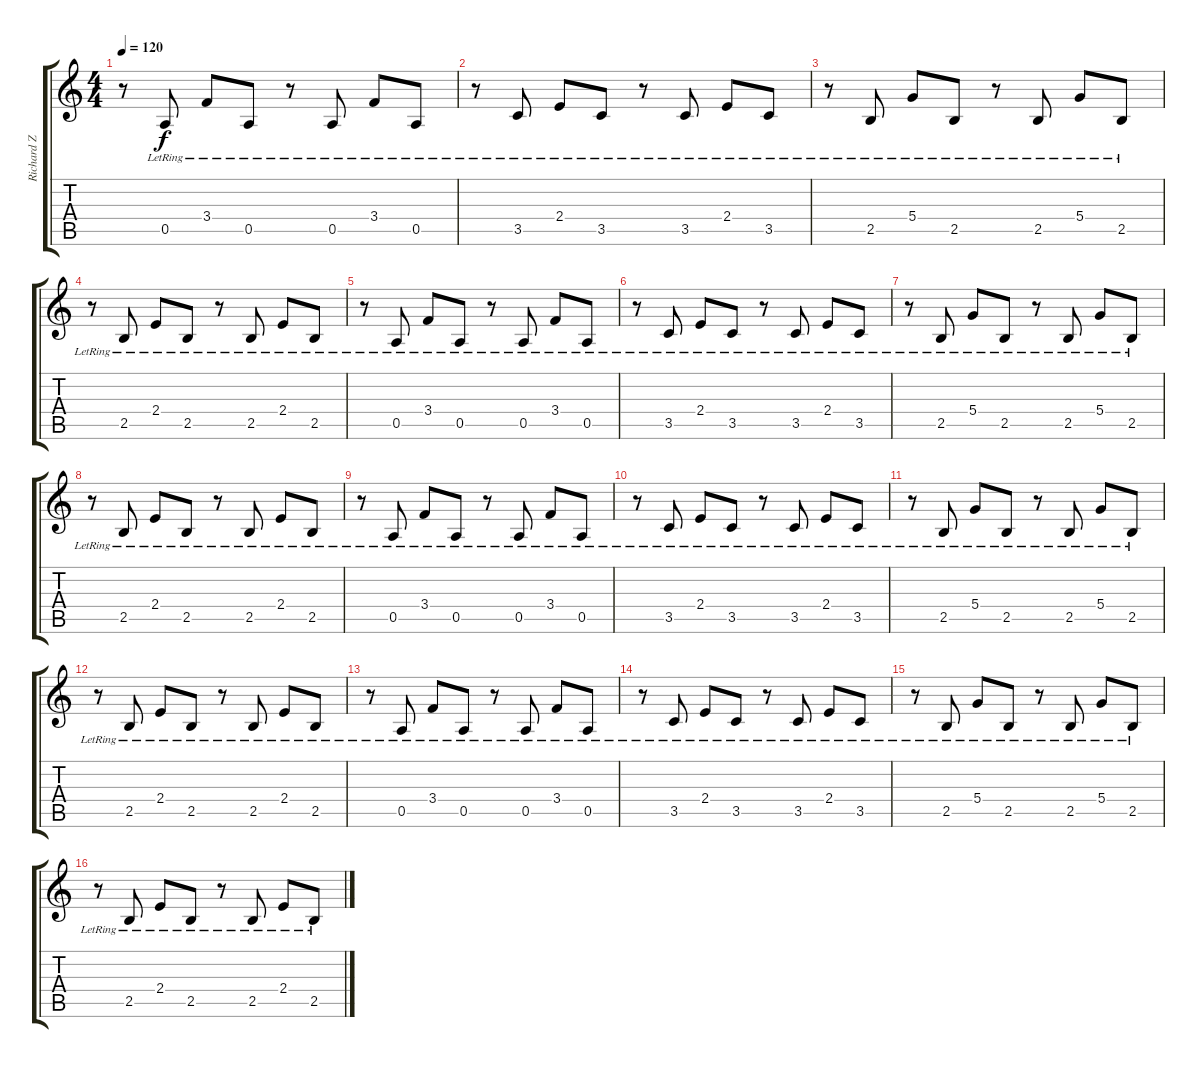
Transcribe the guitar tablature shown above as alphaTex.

\track ("Richard Z Kruspe Bernstein (1st Guitar)" "Richard Z ") {instrument acousticguitarsteel}
\staff {score tabs}
\tuning (E4 B3 G3 D3 A2 E2) {hide}
\ts (4 4)
\tempo 120
\clef g2
\ks c
r.8{dy f} 0.5{lr}.8 3.4{lr}.8 0.5{lr}.8 r.8 0.5{lr}.8 3.4{lr}.8 0.5{lr}.8 |
r.8 3.5{lr}.8 2.4{lr}.8 3.5{lr}.8 r.8 3.5{lr}.8 2.4{lr}.8 3.5{lr}.8 |
r.8 2.5{lr}.8 5.4{lr}.8 2.5{lr}.8 r.8 2.5{lr}.8 5.4{lr}.8 2.5{lr}.8 |
r.8 2.5{lr}.8 2.4{lr}.8 2.5{lr}.8 r.8 2.5{lr}.8 2.4{lr}.8 2.5{lr}.8 |
r.8 0.5{lr}.8 3.4{lr}.8 0.5{lr}.8 r.8 0.5{lr}.8 3.4{lr}.8 0.5{lr}.8 |
r.8 3.5{lr}.8 2.4{lr}.8 3.5{lr}.8 r.8 3.5{lr}.8 2.4{lr}.8 3.5{lr}.8 |
r.8 2.5{lr}.8 5.4{lr}.8 2.5{lr}.8 r.8 2.5{lr}.8 5.4{lr}.8 2.5{lr}.8 |
r.8 2.5{lr}.8 2.4{lr}.8 2.5{lr}.8 r.8 2.5{lr}.8 2.4{lr}.8 2.5{lr}.8 |
r.8 0.5{lr}.8 3.4{lr}.8 0.5{lr}.8 r.8 0.5{lr}.8 3.4{lr}.8 0.5{lr}.8 |
r.8 3.5{lr}.8 2.4{lr}.8 3.5{lr}.8 r.8 3.5{lr}.8 2.4{lr}.8 3.5{lr}.8 |
r.8 2.5{lr}.8 5.4{lr}.8 2.5{lr}.8 r.8 2.5{lr}.8 5.4{lr}.8 2.5{lr}.8 |
r.8 2.5{lr}.8 2.4{lr}.8 2.5{lr}.8 r.8 2.5{lr}.8 2.4{lr}.8 2.5{lr}.8 |
r.8 0.5{lr}.8 3.4{lr}.8 0.5{lr}.8 r.8 0.5{lr}.8 3.4{lr}.8 0.5{lr}.8 |
r.8 3.5{lr}.8 2.4{lr}.8 3.5{lr}.8 r.8 3.5{lr}.8 2.4{lr}.8 3.5{lr}.8 |
r.8 2.5{lr}.8 5.4{lr}.8 2.5{lr}.8 r.8 2.5{lr}.8 5.4{lr}.8 2.5{lr}.8 |
r.8 2.5{lr}.8 2.4{lr}.8 2.5{lr}.8 r.8 2.5{lr}.8 2.4{lr}.8 2.5{lr}.8
